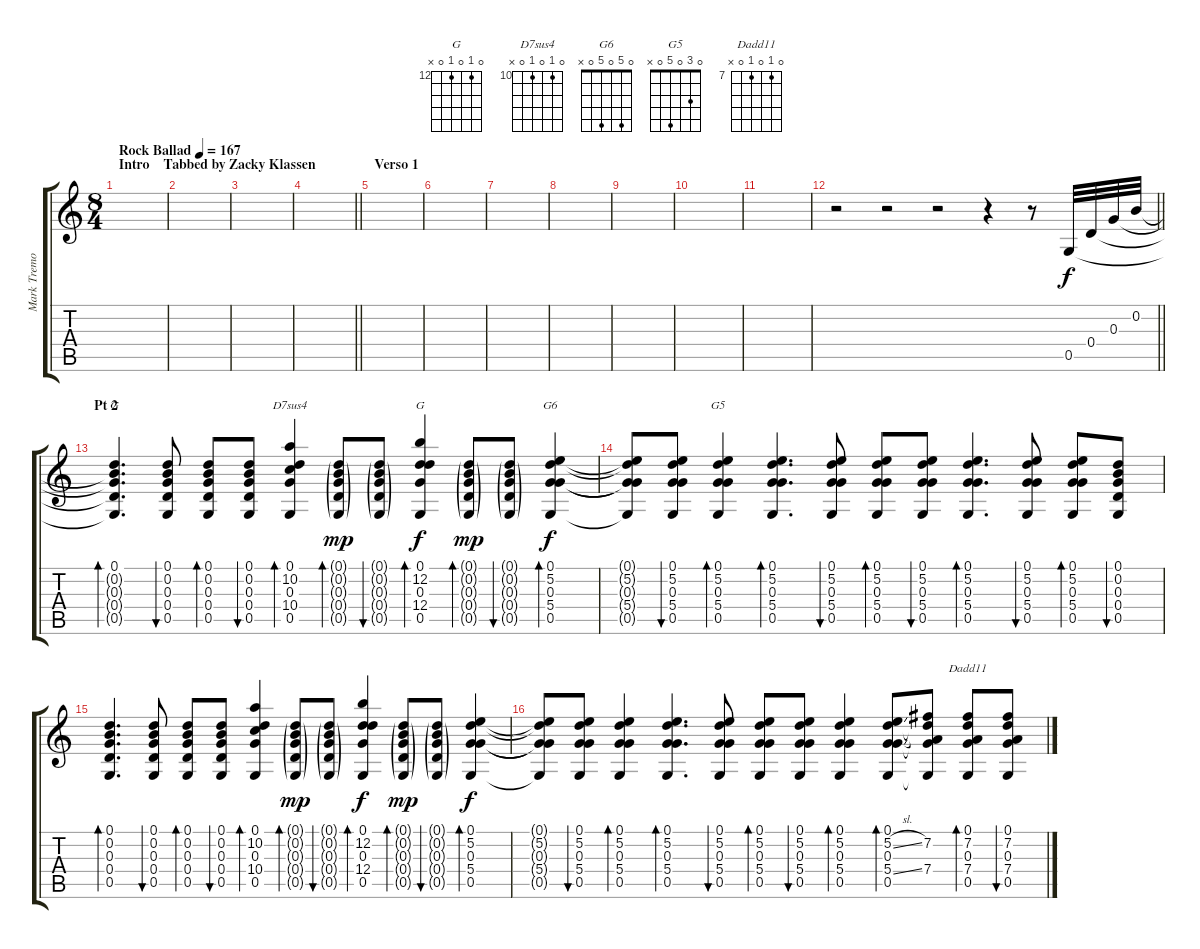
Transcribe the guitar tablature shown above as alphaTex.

\track ("Mark Tremonti [Overdubbed Guitar]" "Mark Tremo") {instrument electricguitarclean}
\staff {score tabs}
\tuning (D4 B3 G3 D3 G2 D2) {hide}
\chord ("G" 0 0 0 0 0 x)
\chord ("D7sus4" 0 10 0 10 0 x) {firstfret 10}
\chord ("G" 0 12 0 12 0 x) {firstfret 12}
\chord ("G6" 0 5 0 5 0 x)
\chord ("G5" 0 3 0 5 0 x)
\chord ("Dadd11" 0 7 0 7 0 x) {firstfret 7}
\ts (8 4)
\section ("" "Intro    Tabbed by Zacky Klassen")
\tempo (167 "Rock Ballad")
\clef g2
\ks c
|
|
|
\barLineRight lightlight
|
\section ("" "Verso 1")
|
|
|
|
|
|
|
\barLineRight lightlight
r.2 r.2 r.2 r.4 r.8 0.5.32 0.4.32 0.3.32 0.2.32 |
\section ("" "Pt 2")
(0.1 0.2{t} 0.3{t} 0.4{t} 0.5{t}).4{d bd 30 ch "G" dy f} (0.1 0.2 0.3 0.4 0.5).8{bu 30} (0.1 0.2 0.3 0.4 0.5).8{bd 30} (0.1 0.2 0.3 0.4 0.5).8{bu 30} (0.1 10.2 0.3 10.4 0.5).4{bd 30 ch "D7sus4"} (0.1{g} 0.2{g} 0.3{g} 0.4{g} 0.5{g}).8{bd 30 dy mp} (0.1{g} 0.2{g} 0.3{g} 0.4{g} 0.5{g}).8{bu 30} (0.1 12.2 0.3 12.4 0.5).4{bd 30 ch "G" dy f} (0.1{g} 0.2{g} 0.3{g} 0.4{g} 0.5{g}).8{bd 30 dy mp} (0.1{g} 0.2{g} 0.3{g} 0.4{g} 0.5{g}).8{bu 30} (0.1 5.2 0.3 5.4 0.5).4{bd 60 ch "G6" dy f} |
(0.1{t} 5.2{t} 0.3{t} 5.4{t} 0.5{t}).8 (0.1 5.2 0.3 5.4 0.5).8{bu 30} (0.1 5.2 0.3 5.4 0.5).4{bd 30 ch "G5"} (0.1 5.2 0.3 5.4 0.5).4{d bd 30} (0.1 5.2 0.3 5.4 0.5).8{bu 30} (0.1 5.2 0.3 5.4 0.5).8{bd 30} (0.1 5.2 0.3 5.4 0.5).8{bu 30} (0.1 5.2 0.3 5.4 0.5).4{d bd 30} (0.1 5.2 0.3 5.4 0.5).8{bu 30} (0.1 5.2 0.3 5.4 0.5).8{bd 30} (0.1 0.2 0.3 0.4 0.5).8{bu 30} |
(0.1 0.2 0.3 0.4 0.5).4{d bd 60} (0.1 0.2 0.3 0.4 0.5).8{bu 30} (0.1 0.2 0.3 0.4 0.5).8{bd 30} (0.1 0.2 0.3 0.4 0.5).8{bu 30} (0.1 10.2 0.3 10.4 0.5).4{bd 30} (0.1{g} 0.2{g} 0.3{g} 0.4{g} 0.5{g}).8{bd 30 dy mp} (0.1{g} 0.2{g} 0.3{g} 0.4{g} 0.5{g}).8{bu 30} (0.1 12.2 0.3 12.4 0.5).4{bd 30 dy f} (0.1{g} 0.2{g} 0.3{g} 0.4{g} 0.5{g}).8{bd 30 dy mp} (0.1{g} 0.2{g} 0.3{g} 0.4{g} 0.5{g}).8{bu 30} (0.1 5.2 0.3 5.4 0.5).4{bd 60 dy f} |
(0.1{t} 5.2{t} 0.3{t} 5.4{t} 0.5{t}).8 (0.1 5.2 0.3 5.4 0.5).8{bu 30} (0.1 5.2 0.3 5.4 0.5).4{bd 30} (0.1 5.2 0.3 5.4 0.5).4{d bd 30} (0.1 5.2 0.3 5.4 0.5).8{bu 30} (0.1 5.2 0.3 5.4 0.5).8{bd 30} (0.1 5.2 0.3 5.4 0.5).8{bu 30} (0.1 5.2 0.3 5.4 0.5).4{bd 30} (0.1 5.2{sl} 0.3 5.4{sl} 0.5).8{bd 30} (0.1{t} 7.2 0.3{t} 7.4 0.5{t}).8 (0.1 7.2 0.3 7.4 0.5).8{bd 30 ch "Dadd11"} (0.1 7.2 0.3 7.4 0.5).8{bu 30}
